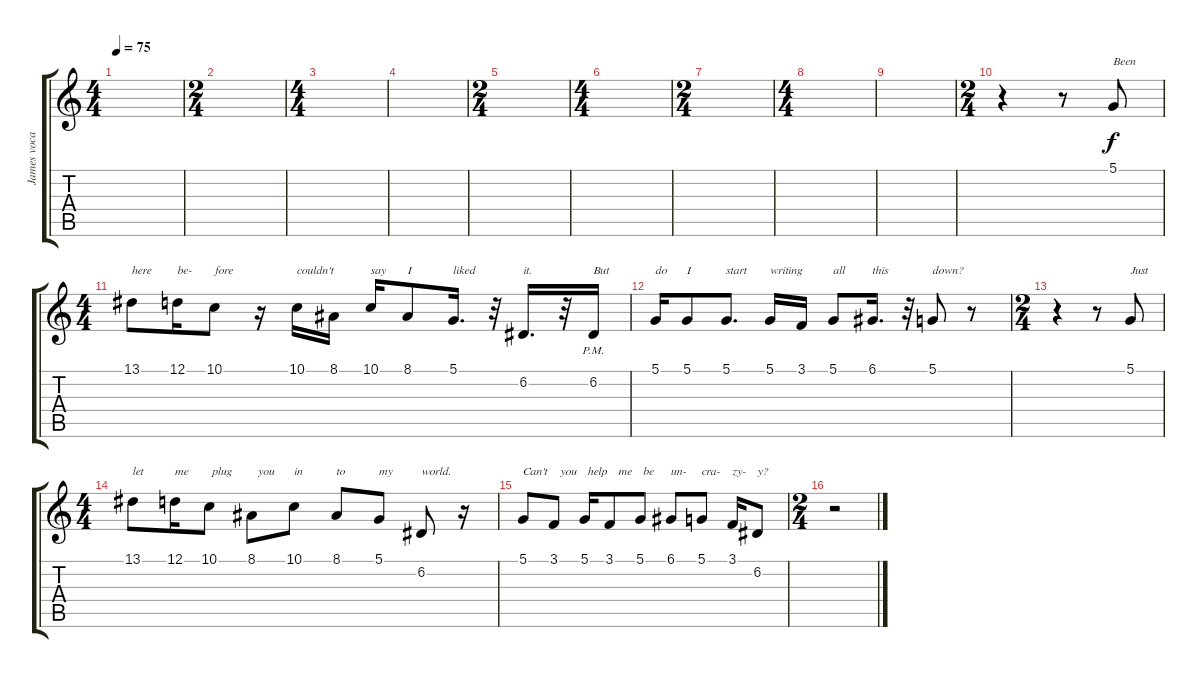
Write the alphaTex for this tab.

\track ("James vocals" "James voca") {instrument bassoon}
\staff {score tabs}
\tuning (D4 A3 F3 C3 G2 C2) {hide}
\ts (4 4)
\tempo 75
\clef g2
\ks c
|
\ts (2 4)
|
\ts (4 4)
|
|
\ts (2 4)
|
\ts (4 4)
|
\ts (2 4)
|
\ts (4 4)
|
|
\ts (2 4)
r.4 r.8 5.1.8{txt "Been"} |
\ts (4 4)
13.1.8{txt "here"} 12.1.16{txt "be-"} 10.1.8{txt "fore"} r.16 10.1.16{txt "couldn't"} 8.1.16 10.1.16{txt "say"} 8.1.8{txt "I"} 5.1.16{d txt "liked"} r.32 6.2.16{d txt "it."} r.32 6.2{pm}.16{txt "But"} |
5.1.16{txt "do"} 5.1.8{txt "I"} 5.1.8{d txt "start"} 5.1.16{txt "writing"} 3.1.16 5.1.8{txt "all"} 6.1.16{d txt "this"} r.32 5.1.8{txt "down?"} r.8 |
\ts (2 4)
r.4 r.8 5.1.8{txt "Just"} |
\ts (4 4)
13.1.8{txt "let"} 12.1.16{txt "me"} 10.1.8{txt " plug"} 8.1.8{txt "  you"} 10.1.8{txt "in"} 8.1.8{txt "to"} 5.1.8{txt "my"} 6.2.8{txt "world."} r.16 |
5.1.8{txt "Can't"} 3.1.8{txt "  you"} 5.1.16{txt " help"} 3.1.8{txt "   me"} 5.1.8{txt " be"} 6.1.8{txt "un-"} 5.1.8{txt "cra-"} 3.1.16{txt "zy-"} 6.2.8{txt "y?"} |
\ts (2 4)
r.2
